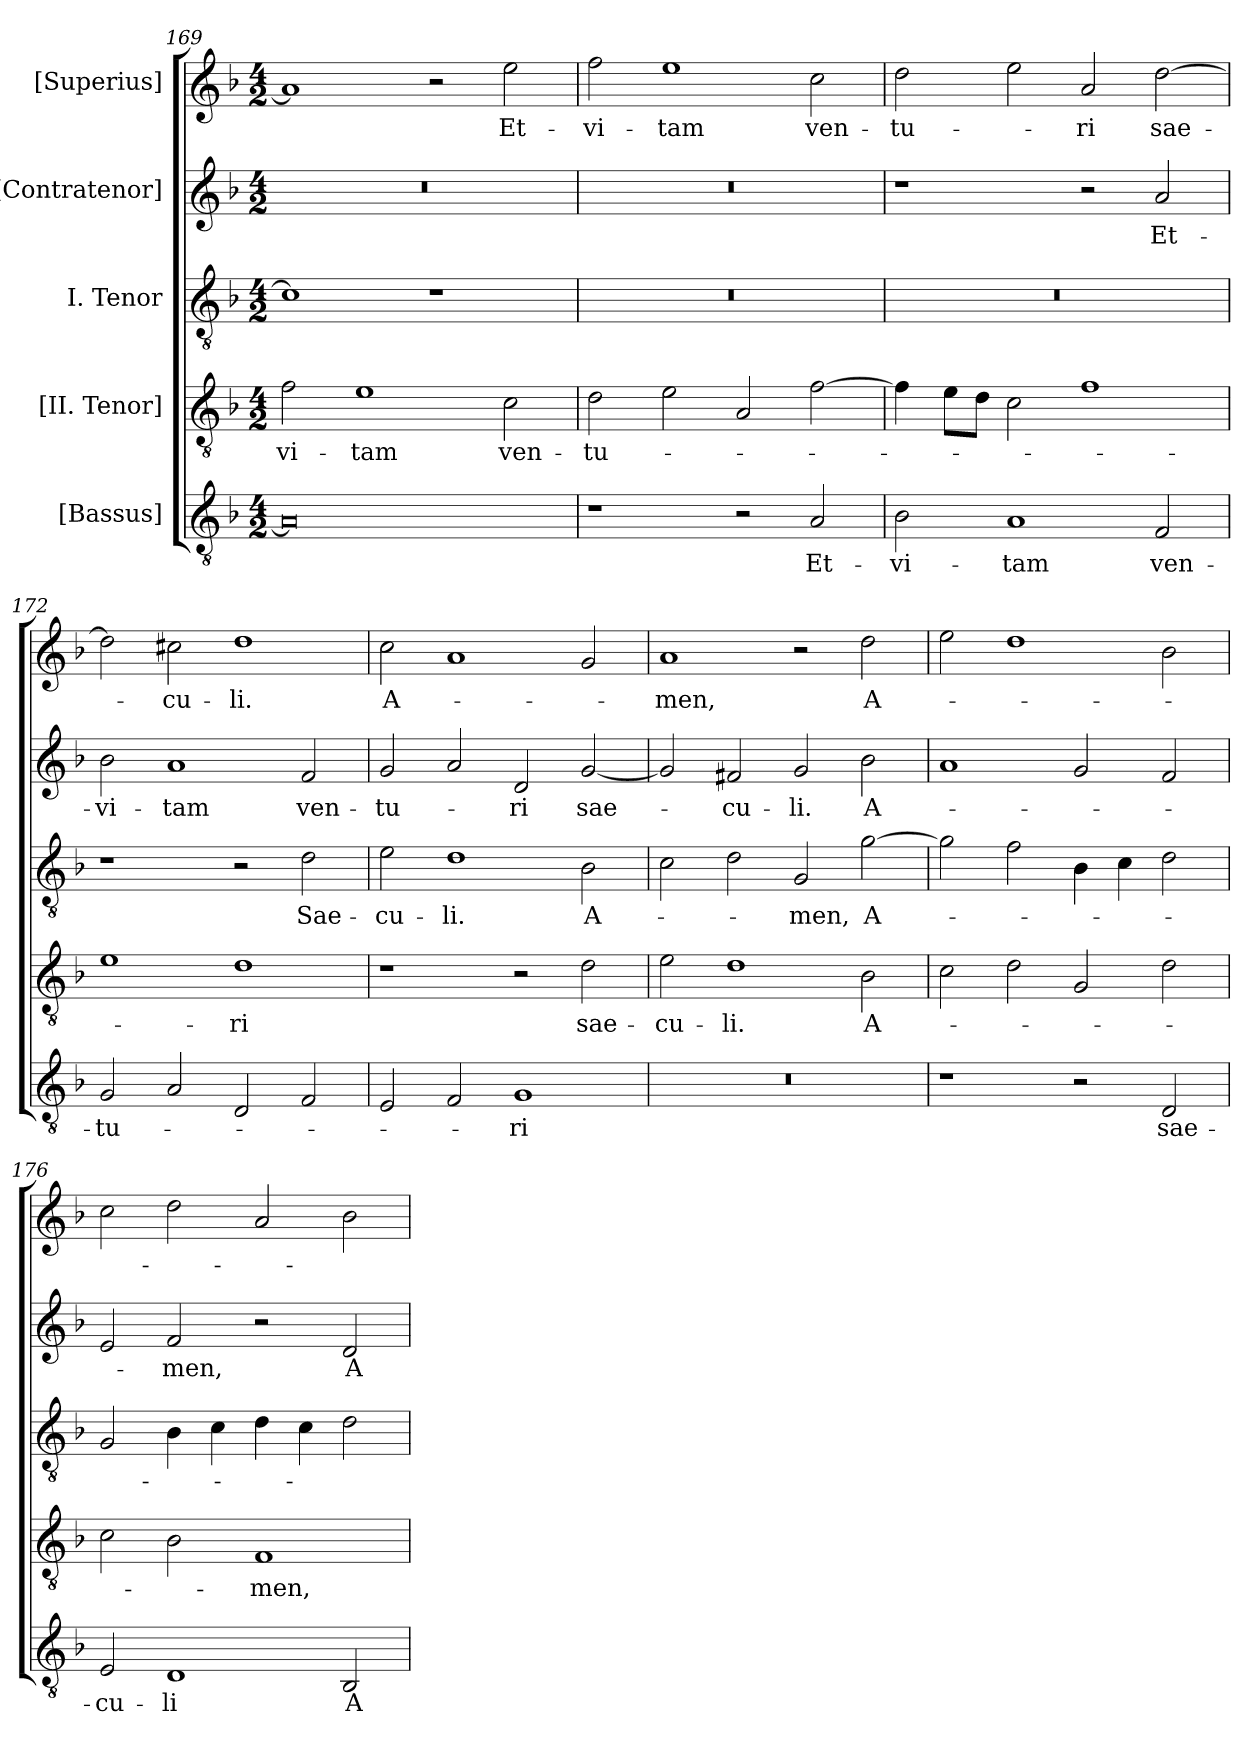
**kern	**text	**kern	**text	**kern	**text	**kern	**text	**kern	**text
*part5	*part5	*part4	*part4	*part3	*part3	*part2	*part2	*part1	*part1
*staff5	*staff5	*staff4	*staff4	*staff3	*staff3	*staff2	*staff2	*staff1	*staff1
*I"[Bassus]	*	*I"[II. Tenor]	*	*I"I. Tenor	*	*I"[Contratenor]	*	*I"[Superius]	*
*clefGv2	*	*clefGv2	*	*clefGv2	*	*clefG2	*	*clefG2	*
*k[b-]	*	*k[b-]	*	*k[b-]	*	*k[b-]	*	*k[b-]	*
*M4/2	*	*M4/2	*	*M4/2	*	*M4/2	*	*M4/2	*
=169	=169	=169	=169	=169	=169	=169	=169	=169	=169
0A/]	.	2f\	vi-	1c\]	.	0r	.	1a/]	.
.	.	1e\	-tam	.	.	.	.	.	.
.	.	.	.	1r	.	.	.	2r	.
.	.	2c\	ven-	.	.	.	.	2ee\	Et-
=170	=170	=170	=170	=170	=170	=170	=170	=170	=170
1r	.	2d\	-tu-	0r	.	0r	.	2ff\	vi-
.	.	2e\	.	.	.	.	.	1ee\	-tam
2r	.	2A/	.	.	.	.	.	.	.
2A/	Et-	[2f\	.	.	.	.	.	2cc\	ven-
=171	=171	=171	=171	=171	=171	=171	=171	=171	=171
2B-\	vi-	4f\]	.	0r	.	1r	.	2dd\	-tu-
.	.	8e\L	.	.	.	.	.	.	.
.	.	8d\J	.	.	.	.	.	.	.
1A/	-tam	2c\	.	.	.	.	.	2ee\	.
.	.	1f\	.	.	.	2r	.	2a/	-ri
2F/	ven-	.	.	.	.	2a/	Et-	[2dd\	sae-
=172	=172	=172	=172	=172	=172	=172	=172	=172	=172
2G/	-tu-	1e\	.	1r	.	2b-\	vi-	2dd\]	.
2A/	.	.	.	.	.	1a/	-tam	2cc#X\	-cu-
2D/	.	1d\	-ri	2r	.	.	.	1dd\	-li.
2F/	.	.	.	2d\	Sae-	2f/	ven-	.	.
=173	=173	=173	=173	=173	=173	=173	=173	=173	=173
2E/	.	1r	.	2e\	-cu-	2g/	-tu-	2cc\	A-
2F/	.	.	.	1d\	-li.	2a/	.	1a/	.
1G/	-ri	2r	.	.	.	2d/	-ri	.	.
.	.	2d\	sae-	2B-\	A-	[2g/	sae-	2g/	.
=174	=174	=174	=174	=174	=174	=174	=174	=174	=174
0r	.	2e\	-cu-	2c\	.	2g/]	.	1a/	-men,
.	.	1d\	-li.	2d\	.	2f#X/	-cu-	.	.
.	.	.	.	2G/	-men,	2g/	-li.	2r	.
.	.	2B-\	A-	[2g\	A-	2b-\	A-	2dd\	A-
=175	=175	=175	=175	=175	=175	=175	=175	=175	=175
1r	.	2c\	.	2g\]	.	1a/	.	2ee\	.
.	.	2d\	.	2f\	.	.	.	1dd\	.
2r	.	2G/	.	4B-\	.	2g/	.	.	.
.	.	.	.	4c\	.	.	.	.	.
2D/	sae-	2d\	.	2d\	.	2f/	.	2b-\	.
=176	=176	=176	=176	=176	=176	=176	=176	=176	=176
2E/	-cu-	2c\	.	2G/	.	2e/	.	2cc\	.
1D/	-li	2B-\	.	4B-\	.	2f/	-men,	2dd\	.
.	.	.	.	4c\	.	.	.	.	.
.	.	1F/	-men,	4d\	.	2r	.	2a/	.
.	.	.	.	4c\	.	.	.	.	.
2BB-/	A-	.	.	2d\	.	2d/	A-	2b-\	.
=	=	=	=	=	=	=	=	=	=
*-	*-	*-	*-	*-	*-	*-	*-	*-	*-
